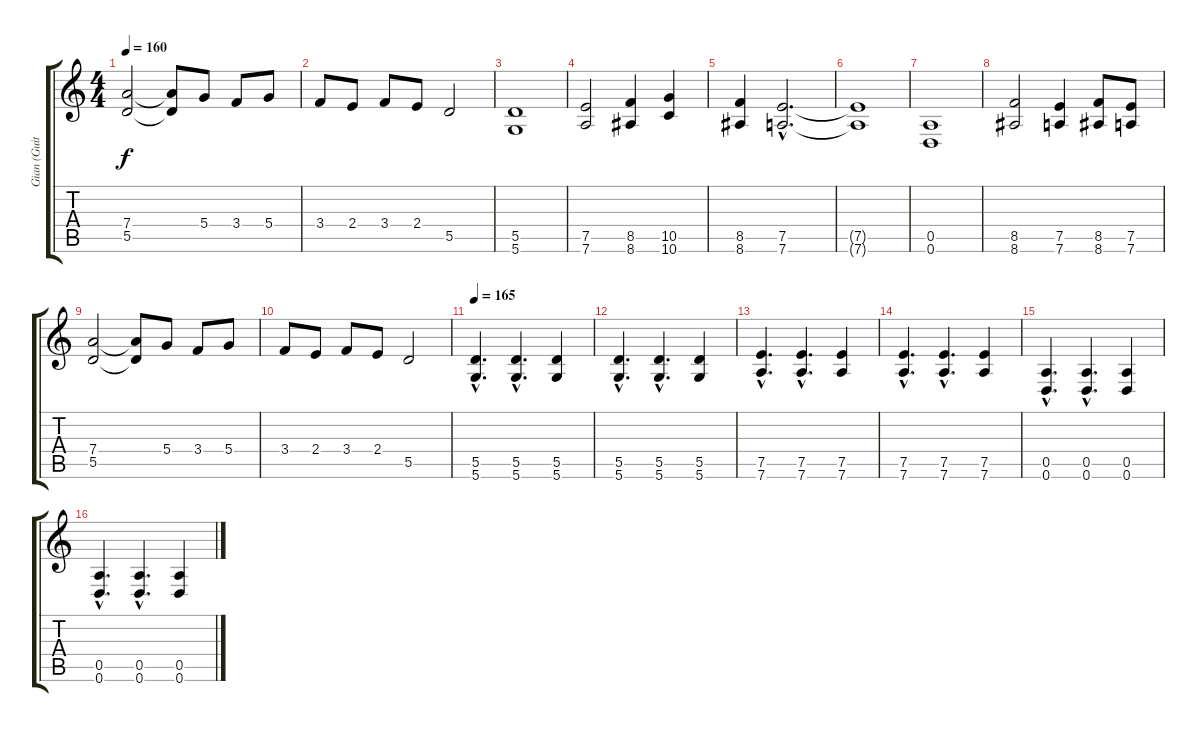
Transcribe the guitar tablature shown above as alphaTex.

\track ("Gian (Guitar)" "Gian (Guit") {instrument distortionguitar}
\staff {score tabs}
\tuning (E4 B3 G3 D3 A2 D2) {hide}
\ts (4 4)
\tempo 160
\clef g2
\ks c
(7.4 5.5).2{dy f} (7.4{t} 5.5{t}).8 5.4.8 3.4.8 5.4.8 |
3.4.8 2.4.8 3.4.8 2.4.8 5.5.2 |
(5.5 5.6).1 |
(7.5 7.6).2 (8.5 8.6).4 (10.5 10.6).4 |
(8.5 8.6).4 (7.5{hac} 7.6{hac}).2{d} |
(7.5{t} 7.6{t}).1 |
(0.5 0.6).1 |
(8.5 8.6).2 (7.5 7.6).4 (8.5 8.6).8 (7.5 7.6).8 |
(7.4 5.5).2 (7.4{t} 5.5{t}).8 5.4.8 3.4.8 5.4.8 |
3.4.8 2.4.8 3.4.8 2.4.8 5.5.2 |
\tempo 165
(5.5{hac} 5.6{hac}).4{d} (5.5{hac} 5.6{hac}).4{d} (5.5 5.6).4 |
(5.5{hac} 5.6{hac}).4{d} (5.5{hac} 5.6{hac}).4{d} (5.5 5.6).4 |
(7.5{hac} 7.6{hac}).4{d} (7.5{hac} 7.6{hac}).4{d} (7.5 7.6).4 |
(7.5{hac} 7.6{hac}).4{d} (7.5{hac} 7.6{hac}).4{d} (7.5 7.6).4 |
(0.5{hac} 0.6{hac}).4{d} (0.5{hac} 0.6{hac}).4{d} (0.5 0.6).4 |
(0.5{hac} 0.6{hac}).4{d} (0.5{hac} 0.6{hac}).4{d} (0.5 0.6).4
